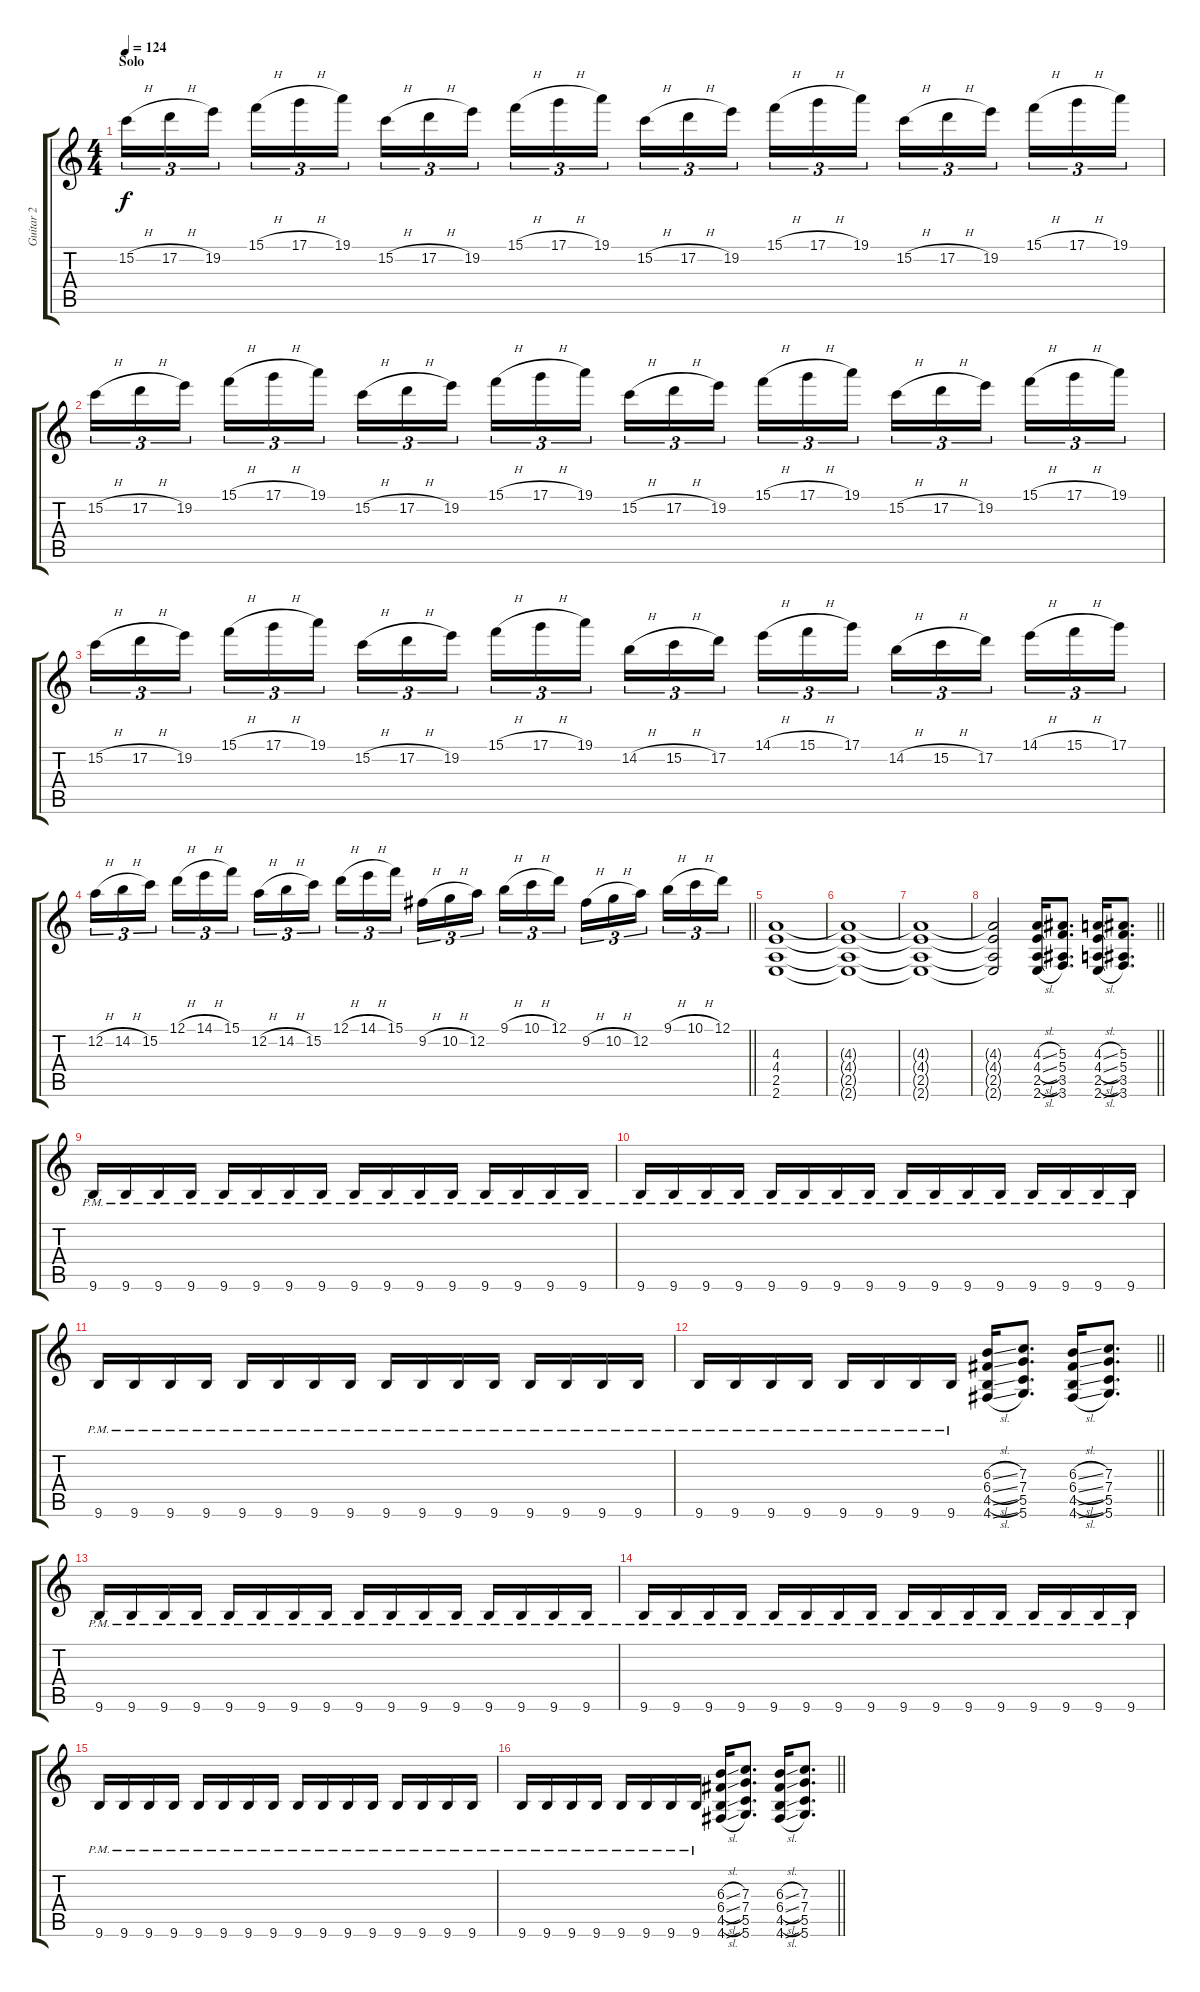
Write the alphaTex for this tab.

\track ("Guitar 2" "Guitar 2") {instrument distortionguitar}
\staff {score tabs}
\tuning (D4 A3 F3 C3 G2 D2) {hide}
\ts (4 4)
\section ("" "Solo")
\tempo 124
\clef g2
\ks c
15.2{h}.16{tu (3 2) dy f} 17.2{h}.16{tu (3 2)} 19.2.16{tu (3 2) beam splitsecondary} 15.1{h}.16{tu (3 2)} 17.1{h}.16{tu (3 2)} 19.1.16{tu (3 2)} 15.2{h}.16{tu (3 2)} 17.2{h}.16{tu (3 2)} 19.2.16{tu (3 2) beam splitsecondary} 15.1{h}.16{tu (3 2)} 17.1{h}.16{tu (3 2)} 19.1.16{tu (3 2)} 15.2{h}.16{tu (3 2)} 17.2{h}.16{tu (3 2)} 19.2.16{tu (3 2) beam splitsecondary} 15.1{h}.16{tu (3 2)} 17.1{h}.16{tu (3 2)} 19.1.16{tu (3 2)} 15.2{h}.16{tu (3 2)} 17.2{h}.16{tu (3 2)} 19.2.16{tu (3 2) beam splitsecondary} 15.1{h}.16{tu (3 2)} 17.1{h}.16{tu (3 2)} 19.1.16{tu (3 2)} |
15.2{h}.16{tu (3 2)} 17.2{h}.16{tu (3 2)} 19.2.16{tu (3 2) beam splitsecondary} 15.1{h}.16{tu (3 2)} 17.1{h}.16{tu (3 2)} 19.1.16{tu (3 2)} 15.2{h}.16{tu (3 2)} 17.2{h}.16{tu (3 2)} 19.2.16{tu (3 2) beam splitsecondary} 15.1{h}.16{tu (3 2)} 17.1{h}.16{tu (3 2)} 19.1.16{tu (3 2)} 15.2{h}.16{tu (3 2)} 17.2{h}.16{tu (3 2)} 19.2.16{tu (3 2) beam splitsecondary} 15.1{h}.16{tu (3 2)} 17.1{h}.16{tu (3 2)} 19.1.16{tu (3 2)} 15.2{h}.16{tu (3 2)} 17.2{h}.16{tu (3 2)} 19.2.16{tu (3 2) beam splitsecondary} 15.1{h}.16{tu (3 2)} 17.1{h}.16{tu (3 2)} 19.1.16{tu (3 2)} |
15.2{h}.16{tu (3 2)} 17.2{h}.16{tu (3 2)} 19.2.16{tu (3 2) beam splitsecondary} 15.1{h}.16{tu (3 2)} 17.1{h}.16{tu (3 2)} 19.1.16{tu (3 2)} 15.2{h}.16{tu (3 2)} 17.2{h}.16{tu (3 2)} 19.2.16{tu (3 2) beam splitsecondary} 15.1{h}.16{tu (3 2)} 17.1{h}.16{tu (3 2)} 19.1.16{tu (3 2)} 14.2{h}.16{tu (3 2)} 15.2{h}.16{tu (3 2)} 17.2.16{tu (3 2) beam splitsecondary} 14.1{h}.16{tu (3 2)} 15.1{h}.16{tu (3 2)} 17.1.16{tu (3 2)} 14.2{h}.16{tu (3 2)} 15.2{h}.16{tu (3 2)} 17.2.16{tu (3 2) beam splitsecondary} 14.1{h}.16{tu (3 2)} 15.1{h}.16{tu (3 2)} 17.1.16{tu (3 2)} |
\barLineRight lightlight
12.2{h}.16{tu (3 2)} 14.2{h}.16{tu (3 2)} 15.2.16{tu (3 2) beam splitsecondary} 12.1{h}.16{tu (3 2)} 14.1{h}.16{tu (3 2)} 15.1.16{tu (3 2)} 12.2{h}.16{tu (3 2)} 14.2{h}.16{tu (3 2)} 15.2.16{tu (3 2) beam splitsecondary} 12.1{h}.16{tu (3 2)} 14.1{h}.16{tu (3 2)} 15.1.16{tu (3 2)} 9.2{h}.16{tu (3 2)} 10.2{h}.16{tu (3 2)} 12.2.16{tu (3 2) beam splitsecondary} 9.1{h}.16{tu (3 2)} 10.1{h}.16{tu (3 2)} 12.1.16{tu (3 2)} 9.2{h}.16{tu (3 2)} 10.2{h}.16{tu (3 2)} 12.2.16{tu (3 2) beam splitsecondary} 9.1{h}.16{tu (3 2)} 10.1{h}.16{tu (3 2)} 12.1.16{tu (3 2)} |
(4.3 4.4 2.5 2.6).1 |
(4.3{t} 4.4{t} 2.5{t} 2.6{t}).1 |
(4.3{t} 4.4{t} 2.5{t} 2.6{t}).1 |
\barLineRight lightlight
(4.3{t} 4.4{t} 2.5{t} 2.6{t}).2 (4.3{sl} 4.4{sl} 2.5{sl} 2.6{sl}).16 (5.3 5.4 3.5 3.6).8{d} (4.3{sl} 4.4{sl} 2.5{sl} 2.6{sl}).16 (5.3 5.4 3.5 3.6).8{d} |
9.6{pm}.16 9.6{pm}.16 9.6{pm}.16 9.6{pm}.16 9.6{pm}.16 9.6{pm}.16 9.6{pm}.16 9.6{pm}.16 9.6{pm}.16 9.6{pm}.16 9.6{pm}.16 9.6{pm}.16 9.6{pm}.16 9.6{pm}.16 9.6{pm}.16 9.6{pm}.16 |
9.6{pm}.16 9.6{pm}.16 9.6{pm}.16 9.6{pm}.16 9.6{pm}.16 9.6{pm}.16 9.6{pm}.16 9.6{pm}.16 9.6{pm}.16 9.6{pm}.16 9.6{pm}.16 9.6{pm}.16 9.6{pm}.16 9.6{pm}.16 9.6{pm}.16 9.6{pm}.16 |
9.6{pm}.16 9.6{pm}.16 9.6{pm}.16 9.6{pm}.16 9.6{pm}.16 9.6{pm}.16 9.6{pm}.16 9.6{pm}.16 9.6{pm}.16 9.6{pm}.16 9.6{pm}.16 9.6{pm}.16 9.6{pm}.16 9.6{pm}.16 9.6{pm}.16 9.6{pm}.16 |
\barLineRight lightlight
9.6{pm}.16 9.6{pm}.16 9.6{pm}.16 9.6{pm}.16 9.6{pm}.16 9.6{pm}.16 9.6{pm}.16 9.6{pm}.16 (6.3{sl} 6.4{sl} 4.5{sl} 4.6{sl}).16 (7.3 7.4 5.5 5.6).8{d} (6.3{sl} 6.4{sl} 4.5{sl} 4.6{sl}).16 (7.3 7.4 5.5 5.6).8{d} |
9.6{pm}.16 9.6{pm}.16 9.6{pm}.16 9.6{pm}.16 9.6{pm}.16 9.6{pm}.16 9.6{pm}.16 9.6{pm}.16 9.6{pm}.16 9.6{pm}.16 9.6{pm}.16 9.6{pm}.16 9.6{pm}.16 9.6{pm}.16 9.6{pm}.16 9.6{pm}.16 |
9.6{pm}.16 9.6{pm}.16 9.6{pm}.16 9.6{pm}.16 9.6{pm}.16 9.6{pm}.16 9.6{pm}.16 9.6{pm}.16 9.6{pm}.16 9.6{pm}.16 9.6{pm}.16 9.6{pm}.16 9.6{pm}.16 9.6{pm}.16 9.6{pm}.16 9.6{pm}.16 |
9.6{pm}.16 9.6{pm}.16 9.6{pm}.16 9.6{pm}.16 9.6{pm}.16 9.6{pm}.16 9.6{pm}.16 9.6{pm}.16 9.6{pm}.16 9.6{pm}.16 9.6{pm}.16 9.6{pm}.16 9.6{pm}.16 9.6{pm}.16 9.6{pm}.16 9.6{pm}.16 |
\barLineRight lightlight
9.6{pm}.16 9.6{pm}.16 9.6{pm}.16 9.6{pm}.16 9.6{pm}.16 9.6{pm}.16 9.6{pm}.16 9.6{pm}.16 (6.3{sl} 6.4{sl} 4.5{sl} 4.6{sl}).16 (7.3 7.4 5.5 5.6).8{d} (6.3{sl} 6.4{sl} 4.5{sl} 4.6{sl}).16 (7.3 7.4 5.5 5.6).8{d}
